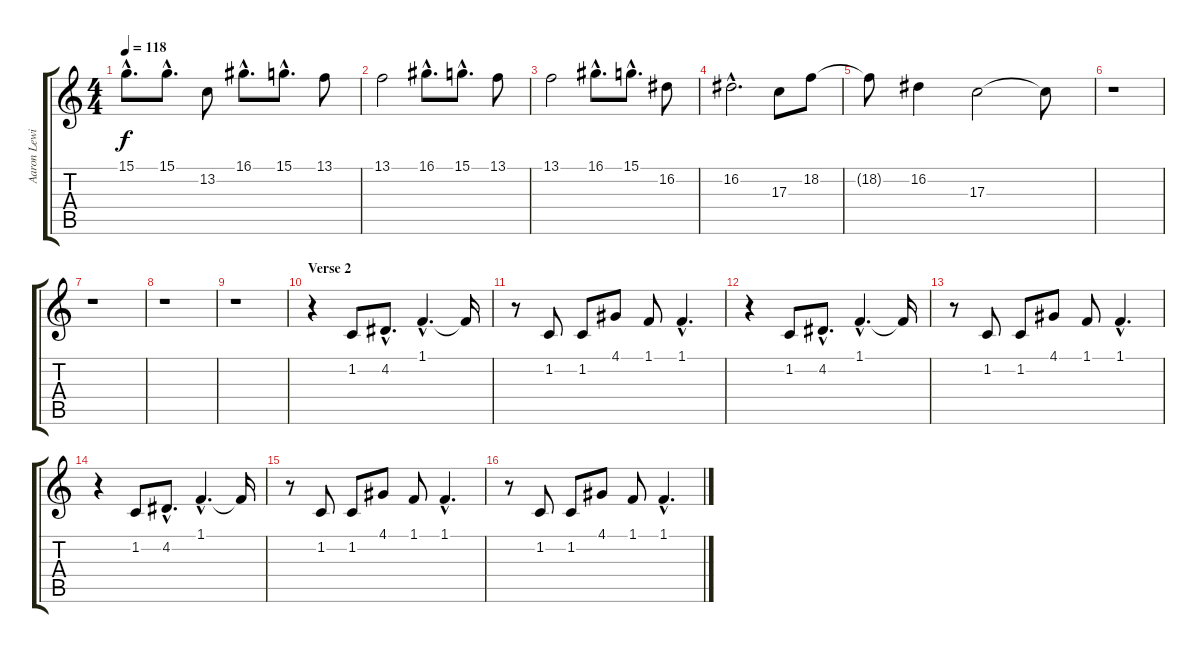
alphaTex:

\track ("Aaron Lewis - Voice" "Aaron Lewi") {instrument cello}
\staff {score tabs}
\tuning (E4 B3 G3 D3 A2 E2) {hide}
\ts (4 4)
\tempo 118
\clef g2
\ks c
15.1{hac}.8{d dy f} 15.1{hac}.8{d} 13.2.8 16.1{hac}.8{d} 15.1{hac}.8{d} 13.1.8 |
13.1.2 16.1{hac}.8{d} 15.1{hac}.8{d} 13.1.8 |
13.1.2 16.1{hac}.8{d} 15.1{hac}.8{d} 16.2.8 |
16.2{hac}.2{d} 17.3.8 18.2.8 |
18.2{t}.8 16.2.4 17.3.2 17.3{t}.8 |
r.1 |
r.1 |
r.1 |
r.1 |
\section ("" "Verse 2")
r.4 1.2.8{volume 13} 4.2{hac}.8{d} 1.1{hac}.4{d} 1.1{t}.16 |
r.8 1.2.8 1.2.8 4.1.8 1.1.8 1.1{hac}.4{d} |
r.4 1.2.8 4.2{hac}.8{d} 1.1{hac}.4{d} 1.1{t}.16 |
r.8 1.2.8 1.2.8 4.1.8 1.1.8 1.1{hac}.4{d} |
r.4 1.2.8 4.2{hac}.8{d} 1.1{hac}.4{d} 1.1{t}.16 |
r.8 1.2.8 1.2.8 4.1.8 1.1.8 1.1{hac}.4{d} |
r.8 1.2.8 1.2.8 4.1.8 1.1.8 1.1{hac}.4{d}
